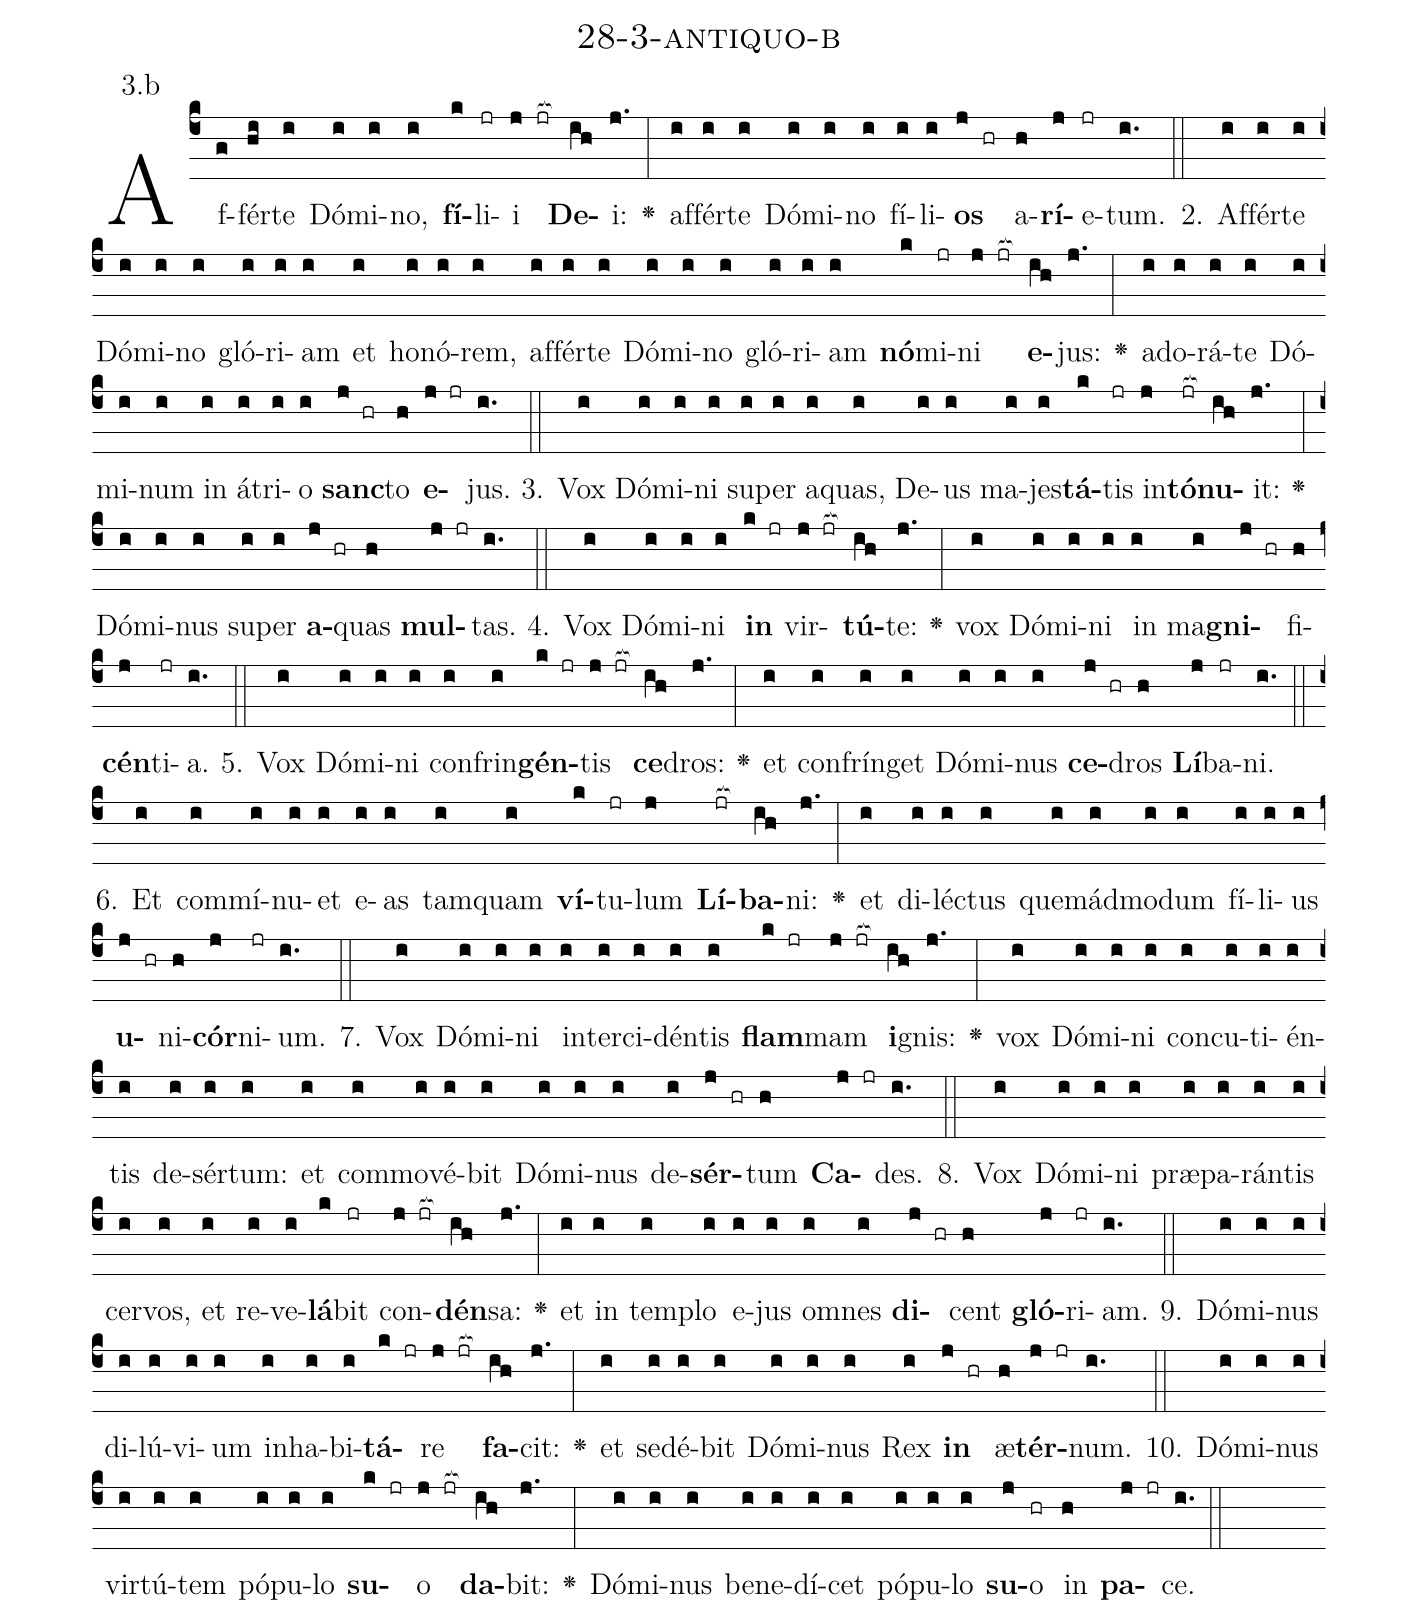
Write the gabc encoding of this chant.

name: 28-3-antiquo-b;
annotation: 3.b;
%%
(c4)Af(g)fér(hi)te(i) Dó(i)mi(i)no,(i) <b>fí</b>(k)li(jr)i(j jr[ocb:1{]) <b>De</b>(ih[ocb:0}])i:(j.) <v>\greheightstar</v>(:) af(i)fér(i)te(i) Dó(i)mi(i)no(i) fí(i)li(i)<b>os</b>(j hr) a(h)<b>rí</b>(j)e(jr)tum.(i.) (::)
2. Af(i)fér(i)te(i) Dó(i)mi(i)no(i) gló(i)ri(i)am(i) et(i) ho(i)nó(i)rem,(i) af(i)fér(i)te(i) Dó(i)mi(i)no(i) gló(i)ri(i)am(i) <b>nó</b>(k)mi(jr)ni(j jr[ocb:1{]) <b>e</b>(ih[ocb:0}])jus:(j.) <v>\greheightstar</v>(:) ad(i)o(i)rá(i)te(i) Dó(i)mi(i)num(i) in(i) á(i)tri(i)o(i) <b>sanc</b>(j hr)to(h) <b>e</b>(j jr)jus.(i.) (::)
3. Vox(i) Dó(i)mi(i)ni(i) su(i)per(i) a(i)quas,(i) De(i)us(i) ma(i)jes(i)<b>tá</b>(k)tis(jr) in(j)<b>tó</b>(jr[ocb:1{])<b>nu</b>(ih[ocb:0}])it:(j.) <v>\greheightstar</v>(:) Dó(i)mi(i)nus(i) su(i)per(i) <b>a</b>(j hr)quas(h) <b>mul</b>(j jr)tas.(i.) (::)
4. Vox(i) Dó(i)mi(i)ni(i) <b>in</b>(k jr) vir(j jr[ocb:1{])<b>tú</b>(ih[ocb:0}])te:(j.) <v>\greheightstar</v>(:) vox(i) Dó(i)mi(i)ni(i) in(i) ma(i)<b>gni</b>(j hr)fi(h)<b>cén</b>(j)ti(jr)a.(i.) (::)
5. Vox(i) Dó(i)mi(i)ni(i) con(i)frin(i)<b>gén</b>(k jr)tis(j jr[ocb:1{]) <b>ce</b>(ih[ocb:0}])dros:(j.) <v>\greheightstar</v>(:) et(i) con(i)frín(i)get(i) Dó(i)mi(i)nus(i) <b>ce</b>(j hr)dros(h) <b>Lí</b>(j)ba(jr)ni.(i.) (::)
6. Et(i) com(i)mí(i)nu(i)et(i) e(i)as(i) tam(i)quam(i) <b>ví</b>(k)tu(jr)lum(j) <b>Lí</b>(jr[ocb:1{])<b>ba</b>(ih[ocb:0}])ni:(j.) <v>\greheightstar</v>(:) et(i) di(i)léc(i)tus(i) quem(i)ád(i)mo(i)dum(i) fí(i)li(i)us(i) <b>u</b>(j hr)ni(h)<b>cór</b>(j)ni(jr)um.(i.) (::)
7. Vox(i) Dó(i)mi(i)ni(i) in(i)ter(i)ci(i)dén(i)tis(i) <b>flam</b>(k jr)mam(j jr[ocb:1{]) <b>i</b>(ih[ocb:0}])gnis:(j.) <v>\greheightstar</v>(:) vox(i) Dó(i)mi(i)ni(i) con(i)cu(i)ti(i)én(i)tis(i) de(i)sér(i)tum:(i) et(i) com(i)mo(i)vé(i)bit(i) Dó(i)mi(i)nus(i) de(i)<b>sér</b>(j hr)tum(h) <b>Ca</b>(j jr)des.(i.) (::)
8. Vox(i) Dó(i)mi(i)ni(i) præ(i)pa(i)rán(i)tis(i) cer(i)vos,(i) et(i) re(i)ve(i)<b>lá</b>(k)bit(jr) con(j jr[ocb:1{])<b>dén</b>(ih[ocb:0}])sa:(j.) <v>\greheightstar</v>(:) et(i) in(i) tem(i)plo(i) e(i)jus(i) om(i)nes(i) <b>di</b>(j hr)cent(h) <b>gló</b>(j)ri(jr)am.(i.) (::)
9. Dó(i)mi(i)nus(i) di(i)lú(i)vi(i)um(i) in(i)ha(i)bi(i)<b>tá</b>(k jr)re(j jr[ocb:1{]) <b>fa</b>(ih[ocb:0}])cit:(j.) <v>\greheightstar</v>(:) et(i) se(i)dé(i)bit(i) Dó(i)mi(i)nus(i) Rex(i) <b>in</b>(j hr) æ(h)<b>tér</b>(j jr)num.(i.) (::)
10. Dó(i)mi(i)nus(i) vir(i)tú(i)tem(i) pó(i)pu(i)lo(i) <b>su</b>(k jr)o(j jr[ocb:1{]) <b>da</b>(ih[ocb:0}])bit:(j.) <v>\greheightstar</v>(:) Dó(i)mi(i)nus(i) be(i)ne(i)dí(i)cet(i) pó(i)pu(i)lo(i) <b>su</b>(j)o(hr) in(h) <b>pa</b>(j jr)ce.(i.) (::)
